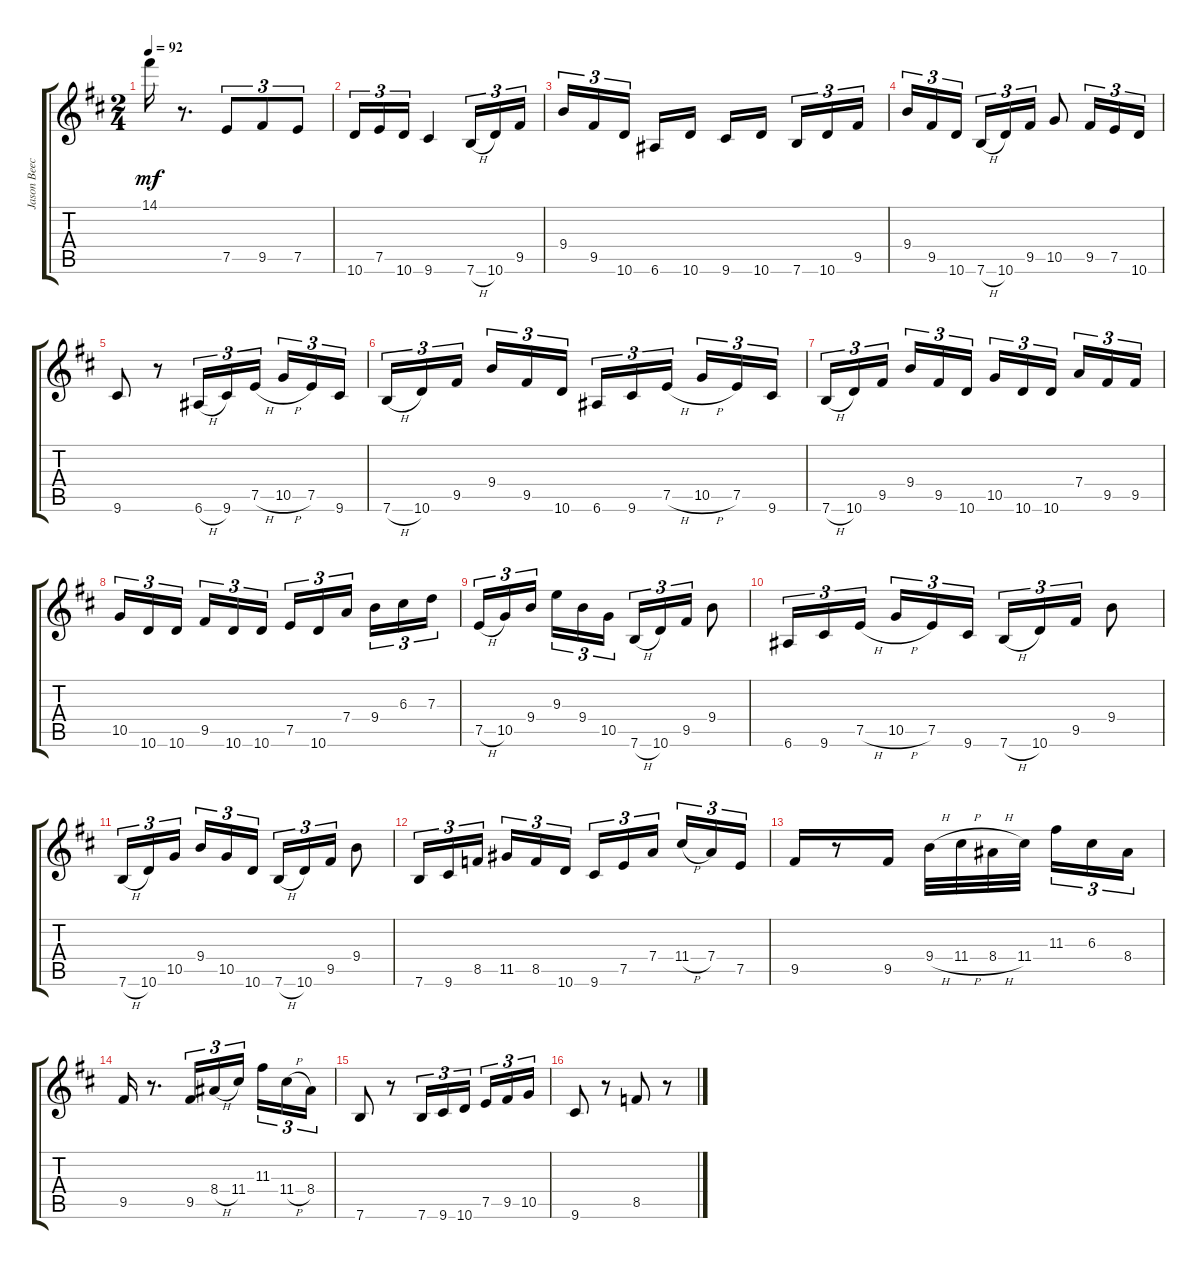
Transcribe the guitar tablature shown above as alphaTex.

\track ("Jason Beecker Lead 2" "Jason Beec") {instrument distortionguitar}
\staff {score tabs}
\tuning (E4 B3 G3 D3 A2 E2) {hide}
\ts (2 4)
\tempo 92
\clef g2
\ks d
14.1.16{dy mf} r.8{d} 7.5.8{tu (3 2)} 9.5.8{tu (3 2)} 7.5.8{tu (3 2)} |
10.6.16{tu (3 2)} 7.5.16{tu (3 2)} 10.6.16{tu (3 2)} 9.6.4 7.6{h}.16{tu (3 2)} 10.6.16{tu (3 2)} 9.5.16{tu (3 2)} |
9.4.16{tu (3 2)} 9.5.16{tu (3 2)} 10.6.16{tu (3 2) beam splitsecondary} 6.6.16 10.6.16 9.6.16 10.6.16{beam splitsecondary} 7.6.16{tu (3 2)} 10.6.16{tu (3 2)} 9.5.16{tu (3 2)} |
9.4.16{tu (3 2)} 9.5.16{tu (3 2)} 10.6.16{tu (3 2) beam splitsecondary} 7.6{h}.16{tu (3 2)} 10.6.16{tu (3 2)} 9.5.16{tu (3 2)} 10.5.8 9.5.16{tu (3 2)} 7.5.16{tu (3 2)} 10.6.16{tu (3 2)} |
9.6.8 r.8 6.6{h}.16{tu (3 2)} 9.6.16{tu (3 2)} 7.5{h}.16{tu (3 2) beam splitsecondary} 10.5{h}.16{tu (3 2)} 7.5.16{tu (3 2)} 9.6.16{tu (3 2)} |
7.6{h}.16{tu (3 2)} 10.6.16{tu (3 2)} 9.5.16{tu (3 2) beam splitsecondary} 9.4.16{tu (3 2)} 9.5.16{tu (3 2)} 10.6.16{tu (3 2)} 6.6.16{tu (3 2)} 9.6.16{tu (3 2)} 7.5{h}.16{tu (3 2) beam splitsecondary} 10.5{h}.16{tu (3 2)} 7.5.16{tu (3 2)} 9.6.16{tu (3 2)} |
7.6{h}.16{tu (3 2)} 10.6.16{tu (3 2)} 9.5.16{tu (3 2) beam splitsecondary} 9.4.16{tu (3 2)} 9.5.16{tu (3 2)} 10.6.16{tu (3 2)} 10.5.16{tu (3 2)} 10.6.16{tu (3 2)} 10.6.16{tu (3 2) beam splitsecondary} 7.4.16{tu (3 2)} 9.5.16{tu (3 2)} 9.5.16{tu (3 2)} |
10.5.16{tu (3 2)} 10.6.16{tu (3 2)} 10.6.16{tu (3 2) beam splitsecondary} 9.5.16{tu (3 2)} 10.6.16{tu (3 2)} 10.6.16{tu (3 2)} 7.5.16{tu (3 2)} 10.6.16{tu (3 2)} 7.4.16{tu (3 2) beam splitsecondary} 9.4.16{tu (3 2)} 6.3.16{tu (3 2)} 7.3.16{tu (3 2)} |
7.5{h}.16{tu (3 2)} 10.5.16{tu (3 2)} 9.4.16{tu (3 2) beam splitsecondary} 9.3.16{tu (3 2)} 9.4.16{tu (3 2)} 10.5.16{tu (3 2)} 7.6{h}.16{tu (3 2)} 10.6.16{tu (3 2)} 9.5.16{tu (3 2)} 9.4.8 |
6.6.16{tu (3 2)} 9.6.16{tu (3 2)} 7.5{h}.16{tu (3 2) beam splitsecondary} 10.5{h}.16{tu (3 2)} 7.5.16{tu (3 2)} 9.6.16{tu (3 2)} 7.6{h}.16{tu (3 2)} 10.6.16{tu (3 2)} 9.5.16{tu (3 2)} 9.4.8 |
7.6{h}.16{tu (3 2)} 10.6.16{tu (3 2)} 10.5.16{tu (3 2) beam splitsecondary} 9.4.16{tu (3 2)} 10.5.16{tu (3 2)} 10.6.16{tu (3 2)} 7.6{h}.16{tu (3 2)} 10.6.16{tu (3 2)} 9.5.16{tu (3 2)} 9.4.8 |
7.6.16{tu (3 2)} 9.6.16{tu (3 2)} 8.5.16{tu (3 2) beam splitsecondary} 11.5.16{tu (3 2)} 8.5.16{tu (3 2)} 10.6.16{tu (3 2)} 9.6.16{tu (3 2)} 7.5.16{tu (3 2)} 7.4.16{tu (3 2) beam splitsecondary} 11.4{h}.16{tu (3 2)} 7.4.16{tu (3 2)} 7.5.16{tu (3 2)} |
9.5.16 r.8 9.5.16 9.4{h}.32 11.4{h}.32 8.4{h}.32 11.4.32{beam splitsecondary} 11.3.16{tu (3 2)} 6.3.16{tu (3 2)} 8.4.16{tu (3 2)} |
9.5.16 r.8{d} 9.5.16{tu (3 2)} 8.4{h}.16{tu (3 2)} 11.4.16{tu (3 2) beam splitsecondary} 11.3.16{tu (3 2)} 11.4{h}.16{tu (3 2)} 8.4.16{tu (3 2)} |
7.6.8 r.8 7.6.16{tu (3 2)} 9.6.16{tu (3 2)} 10.6.16{tu (3 2) beam splitsecondary} 7.5.16{tu (3 2)} 9.5.16{tu (3 2)} 10.5.16{tu (3 2)} |
9.6.8 r.8 8.5.8 r.8
